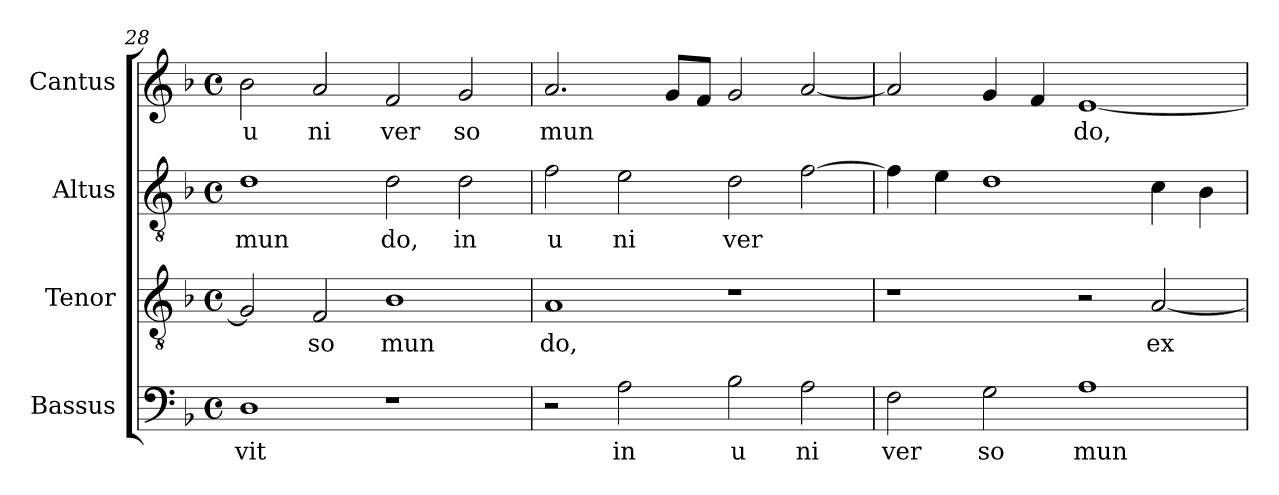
**kern	**text	**kern	**text	**kern	**text	**kern	**text
*part4	*part4	*part3	*part3	*part2	*part2	*part1	*part1
*staff4	*staff4	*staff3	*staff3	*staff2	*staff2	*staff1	*staff1
*I"Bassus	*	*I"Tenor	*	*I"Altus	*	*I"Cantus	*
*clefF4	*	*clefGv2	*	*clefGv2	*	*clefG2	*
*k[b-]	*	*k[b-]	*	*k[b-]	*	*k[b-]	*
*F:	*	*F:	*	*F:	*	*F:	*
*M4/4	*	*M4/4	*	*M4/4	*	*M4/4	*
*met(c)	*	*met(c)	*	*met(c)	*	*met(c)	*
=28	=28	=28	=28	=28	=28	=28	=28
!	!LO:LY:b:cj	!	!	!	!LO:LY:b:cj	!	!LO:LY:b:cj
1D	vit	2G/]	.	1d	mun	2b-\	u
!	!	!	!LO:LY:b:cj	!	!	!	!LO:LY:b:cj
.	.	2F/	so	.	.	2a/	ni
!	!	!	!LO:LY:b:cj	!	!LO:LY:b:cj	!	!LO:LY:b:cj
1r	.	1B-	mun	2d\	do,	2f/	ver
!	!	!	!	!	!LO:LY:b:cj	!	!LO:LY:b:cj
.	.	.	.	2d\	in	2g/	so
=29	=29	=29	=29	=29	=29	=29	=29
!	!	!	!LO:LY:b:cj	!	!LO:LY:b:cj	!	!LO:LY:b
2r	.	1A	do,	2f\	u	2.a/	mun
!	!LO:LY:b:cj	!	!	!	!LO:LY:b:cj	!	!
2A\	in	.	.	2e\	ni	.	.
.	.	.	.	.	.	8g/L	.
.	.	.	.	.	.	8f/J	.
!	!LO:LY:b:cj	!	!	!	!LO:LY:b	!	!
2B-\	u	1r	.	2d\	ver	2g/	.
!	!LO:LY:b:cj	!	!	!	!	!	!
2A\	ni	.	.	[>2f\	.	[<2a/	.
=30	=30	=30	=30	=30	=30	=30	=30
!	!LO:LY:b:cj	!	!	!	!	!	!
2F\	ver	1r	.	4f\]	.	2a/]	.
.	.	.	.	4e\	.	.	.
!	!LO:LY:b:cj	!	!	!	!	!	!
2G\	so	.	.	1d	.	4g/	.
.	.	.	.	.	.	4f/	.
!	!LO:LY:b:cj	!	!	!	!	!	!LO:LY:b:cj
1A	mun	2r	.	.	.	[<1e	do,
!	!	!	!LO:LY:b:cj	!	!	!	!
.	.	[<2A/	ex	4c\	.	.	.
.	.	.	.	4B-\	.	.	.
=	=	=	=	=	=	=	=
*-	*-	*-	*-	*-	*-	*-	*-
